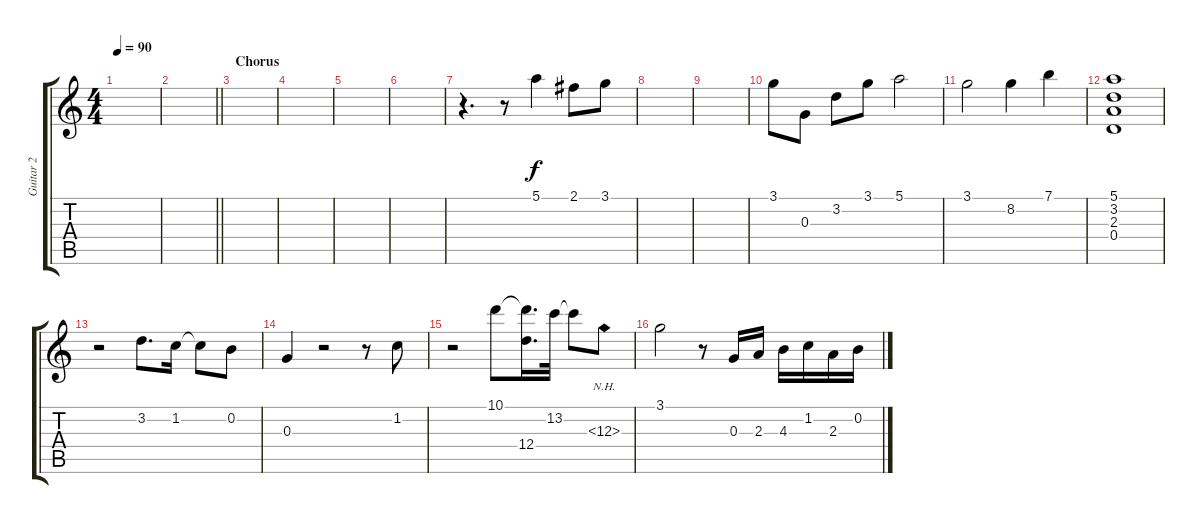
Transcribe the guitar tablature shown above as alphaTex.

\track ("Guitar 2" "Guitar 2") {instrument acousticguitarsteel}
\staff {score tabs}
\tuning (E4 B3 G3 D3 A2 E2) {hide}
\ts (4 4)
\tempo 90
\clef g2
\ks c
|
\barLineRight lightlight
|
\section ("" "Chorus")
|
|
|
|
r.4{d} r.8 5.1.4 2.1.8 3.1.8 |
|
|
3.1.8 0.3.8 3.2.8 3.1.8 5.1.2 |
3.1.2 8.2.4 7.1.4 |
(5.1 3.2 2.3 0.4).1 |
r.2 3.2.8{d} 1.2.16 1.2{t}.8 0.2.8 |
0.3.4 r.2 r.8 1.2.8 |
r.2 10.1.8 (10.1{t} 12.4).16{d} 13.2.32 13.2{t}.8 12.3{nh}.8 |
3.1.2 r.8 0.3.16 2.3.16 4.3.16 1.2.16 2.3.16 0.2.16
